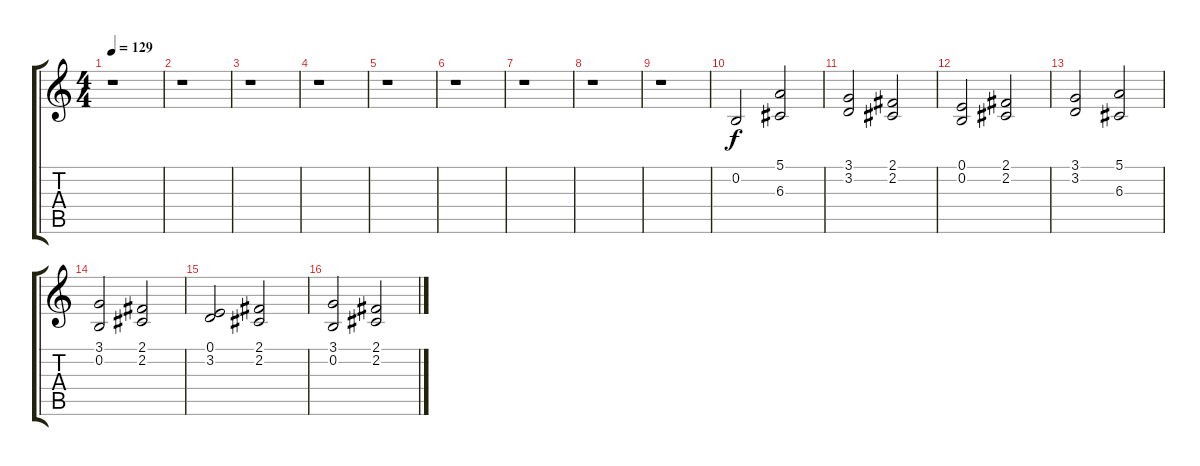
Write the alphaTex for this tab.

\track "" {instrument stringensemble2}
\staff {score tabs}
\tuning (E4 B3 G3 D3 A2 E2) {hide}
\ts (4 4)
\tempo 129
\clef g2
\ks c
r.1{dy f} |
r.1 |
r.1 |
r.1 |
r.1 |
r.1 |
r.1 |
r.1 |
r.1 |
0.2.2 (5.1 6.3).2 |
(3.1 3.2).2 (2.1 2.2).2 |
(0.1 0.2).2 (2.1 2.2).2 |
(3.1 3.2).2 (5.1 6.3).2 |
(3.1 0.2).2 (2.1 2.2).2 |
(0.1 3.2).2 (2.1 2.2).2 |
(3.1 0.2).2 (2.1 2.2).2
